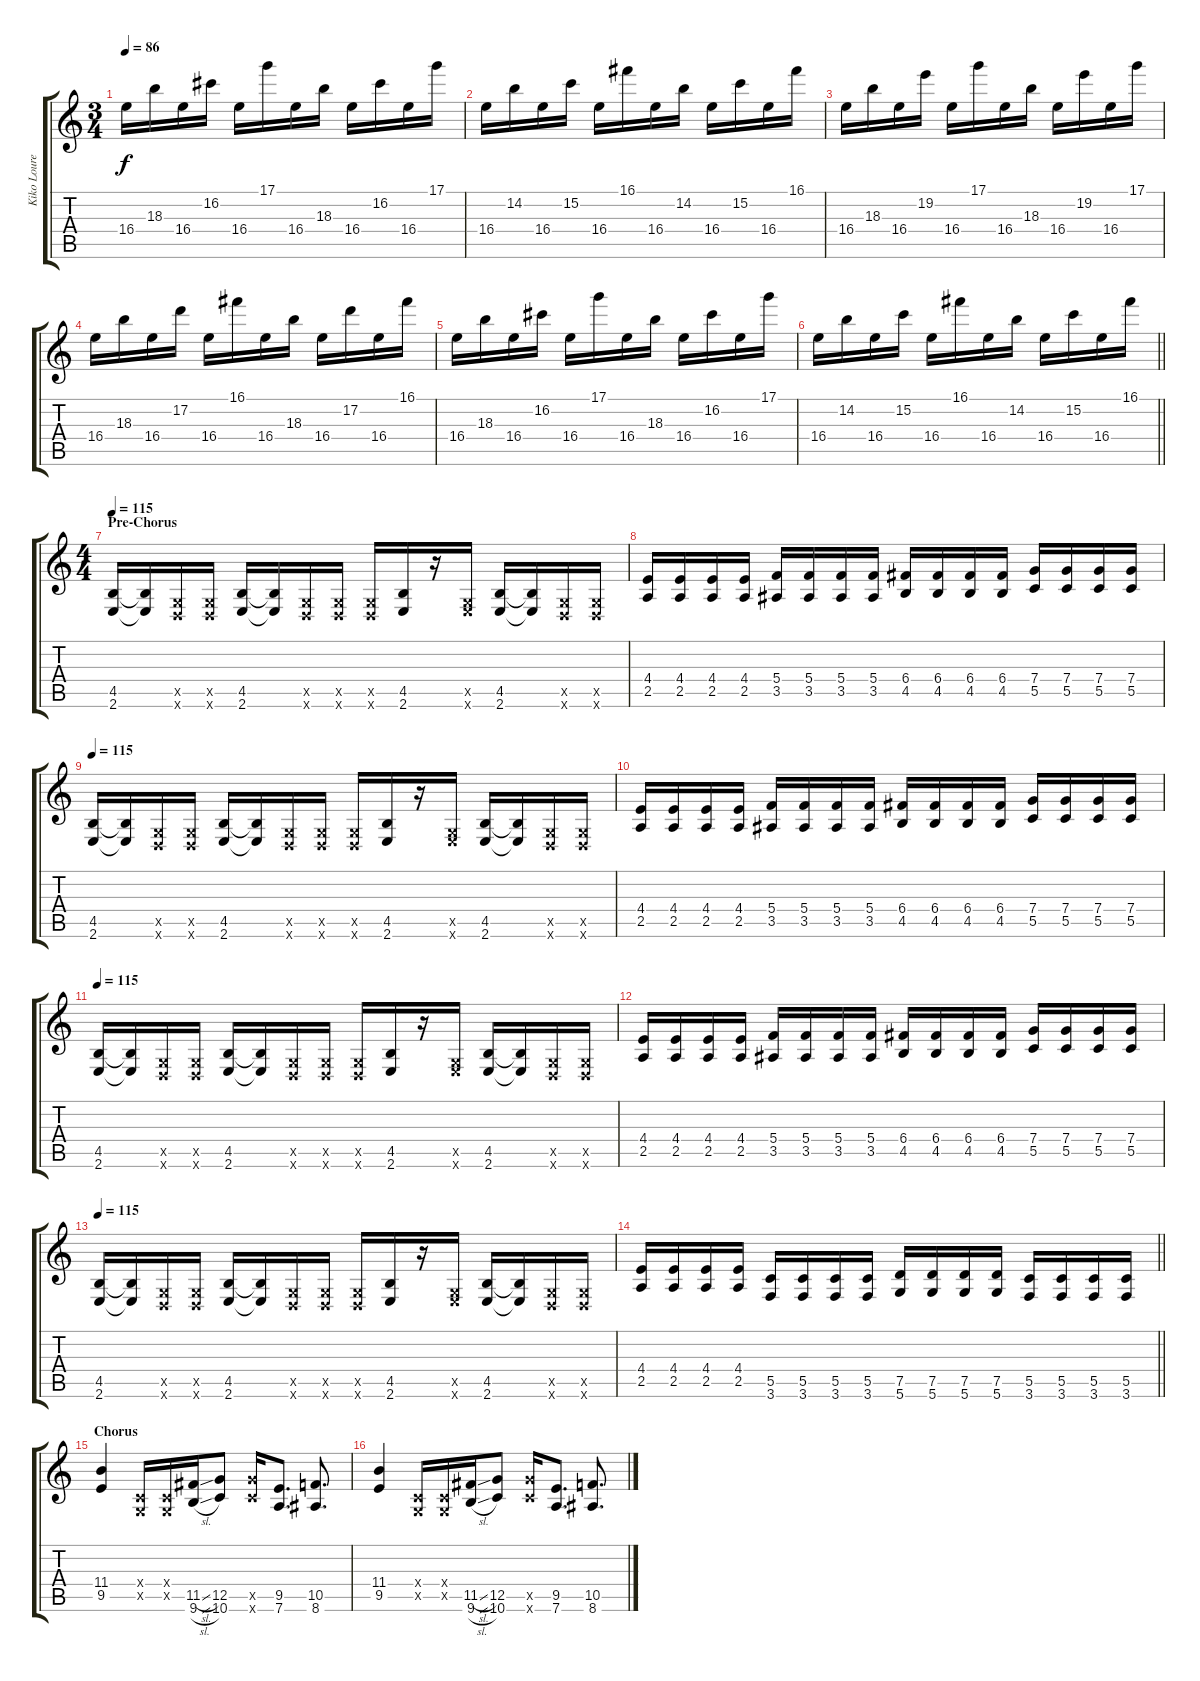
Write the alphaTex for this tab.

\track ("Kiko Loureiro" "Kiko Loure") {instrument distortionguitar}
\staff {score tabs}
\tuning (D4 A3 F3 C3 G2 D2) {hide}
\ts (3 4)
\tempo 86
\clef g2
\ks c
16.4.16{dy f} 18.3.16 16.4.16 16.2.16 16.4.16 17.1.16 16.4.16 18.3.16 16.4.16 16.2.16 16.4.16 17.1.16 |
16.4.16 14.2.16 16.4.16 15.2.16 16.4.16 16.1.16 16.4.16 14.2.16 16.4.16 15.2.16 16.4.16 16.1.16 |
16.4.16 18.3.16 16.4.16 19.2.16 16.4.16 17.1.16 16.4.16 18.3.16 16.4.16 19.2.16 16.4.16 17.1.16 |
16.4.16 18.3.16 16.4.16 17.2.16 16.4.16 16.1.16 16.4.16 18.3.16 16.4.16 17.2.16 16.4.16 16.1.16 |
16.4.16 18.3.16 16.4.16 16.2.16 16.4.16 17.1.16 16.4.16 18.3.16 16.4.16 16.2.16 16.4.16 17.1.16 |
\barLineRight lightlight
16.4.16 14.2.16 16.4.16 15.2.16 16.4.16 16.1.16 16.4.16 14.2.16 16.4.16 15.2.16 16.4.16 16.1.16 |
\ts (4 4)
\section ("" "Pre-Chorus")
\tempo 115
(4.5 2.6).16 (4.5{t} 2.6{t}).16 (0.5{x} 0.6{x}).16 (0.5{x} 0.6{x}).16 (4.5 2.6).16 (4.5{t} 2.6{t}).16 (0.5{x} 0.6{x}).16 (0.5{x} 0.6{x}).16 (0.5{x} 0.6{x}).16 (4.5 2.6).16 r.16 (0.5{x} 2.6{x}).16 (4.5 2.6).16 (4.5{t} 2.6{t}).16 (0.5{x} 0.6{x}).16 (0.5{x} 0.6{x}).16 |
(4.4 2.5).16 (4.4 2.5).16 (4.4 2.5).16 (4.4 2.5).16 (5.4 3.5).16 (5.4 3.5).16 (5.4 3.5).16 (5.4 3.5).16 (6.4 4.5).16 (6.4 4.5).16 (6.4 4.5).16 (6.4 4.5).16 (7.4 5.5).16 (7.4 5.5).16 (7.4 5.5).16 (7.4 5.5).16 |
\tempo 115
(4.5 2.6).16 (4.5{t} 2.6{t}).16 (0.5{x} 0.6{x}).16 (0.5{x} 0.6{x}).16 (4.5 2.6).16 (4.5{t} 2.6{t}).16 (0.5{x} 0.6{x}).16 (0.5{x} 0.6{x}).16 (0.5{x} 0.6{x}).16 (4.5 2.6).16 r.16 (0.5{x} 2.6{x}).16 (4.5 2.6).16 (4.5{t} 2.6{t}).16 (0.5{x} 0.6{x}).16 (0.5{x} 0.6{x}).16 |
(4.4 2.5).16 (4.4 2.5).16 (4.4 2.5).16 (4.4 2.5).16 (5.4 3.5).16 (5.4 3.5).16 (5.4 3.5).16 (5.4 3.5).16 (6.4 4.5).16 (6.4 4.5).16 (6.4 4.5).16 (6.4 4.5).16 (7.4 5.5).16 (7.4 5.5).16 (7.4 5.5).16 (7.4 5.5).16 |
\tempo 115
(4.5 2.6).16 (4.5{t} 2.6{t}).16 (0.5{x} 0.6{x}).16 (0.5{x} 0.6{x}).16 (4.5 2.6).16 (4.5{t} 2.6{t}).16 (0.5{x} 0.6{x}).16 (0.5{x} 0.6{x}).16 (0.5{x} 0.6{x}).16 (4.5 2.6).16 r.16 (0.5{x} 2.6{x}).16 (4.5 2.6).16 (4.5{t} 2.6{t}).16 (0.5{x} 0.6{x}).16 (0.5{x} 0.6{x}).16 |
(4.4 2.5).16 (4.4 2.5).16 (4.4 2.5).16 (4.4 2.5).16 (5.4 3.5).16 (5.4 3.5).16 (5.4 3.5).16 (5.4 3.5).16 (6.4 4.5).16 (6.4 4.5).16 (6.4 4.5).16 (6.4 4.5).16 (7.4 5.5).16 (7.4 5.5).16 (7.4 5.5).16 (7.4 5.5).16 |
\tempo 115
(4.5 2.6).16 (4.5{t} 2.6{t}).16 (0.5{x} 0.6{x}).16 (0.5{x} 0.6{x}).16 (4.5 2.6).16 (4.5{t} 2.6{t}).16 (0.5{x} 0.6{x}).16 (0.5{x} 0.6{x}).16 (0.5{x} 0.6{x}).16 (4.5 2.6).16 r.16 (0.5{x} 2.6{x}).16 (4.5 2.6).16 (4.5{t} 2.6{t}).16 (0.5{x} 0.6{x}).16 (0.5{x} 0.6{x}).16 |
\barLineRight lightlight
(4.4 2.5).16 (4.4 2.5).16 (4.4 2.5).16 (4.4 2.5).16 (5.5 3.6).16 (5.5 3.6).16 (5.5 3.6).16 (5.5 3.6).16 (7.5 5.6).16 (7.5 5.6).16 (7.5 5.6).16 (7.5 5.6).16 (5.5 3.6).16 (5.5 3.6).16 (5.5 3.6).16 (5.5 3.6).16 |
\section ("" "Chorus")
(11.4 9.5).4 (0.4{x} 0.5{x}).16 (0.4{x} 0.5{x}).16 (11.5{sl} 9.6{sl}).16 (12.5 10.6).8 (12.5{x} 10.6{x}).16 (9.5 7.6).8{d} (10.5 8.6).8{d} |
(11.4 9.5).4 (0.4{x} 0.5{x}).16 (0.4{x} 0.5{x}).16 (11.5{sl} 9.6{sl}).16 (12.5 10.6).8 (12.5{x} 10.6{x}).16 (9.5 7.6).8{d} (10.5 8.6).8{d}
